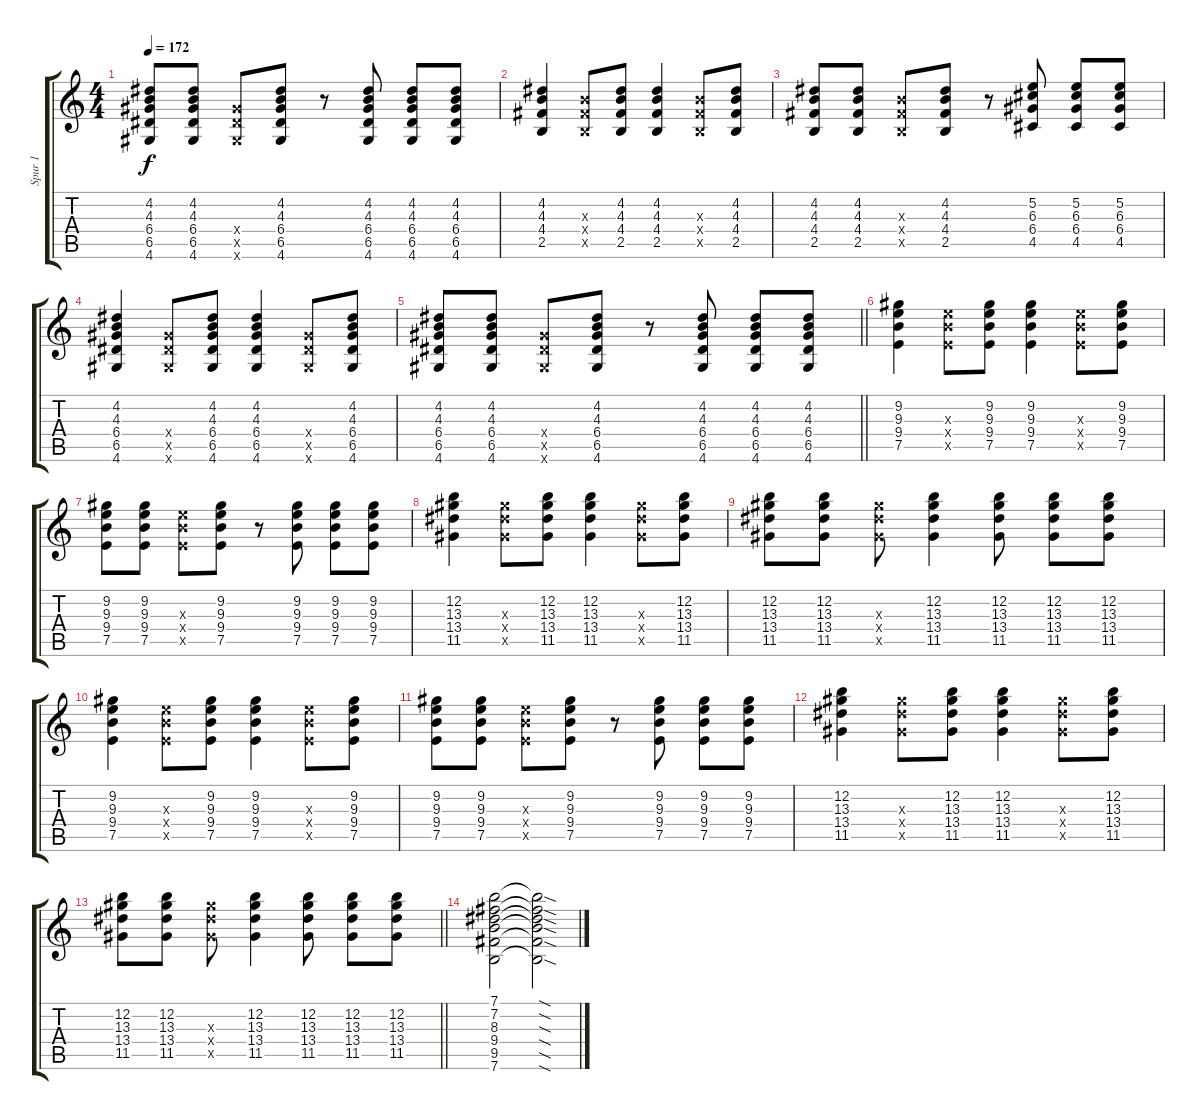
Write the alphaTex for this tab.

\track ("Spur 1" "Spur 1") {instrument overdrivenguitar}
\staff {score tabs}
\tuning (E4 B3 G3 D3 A2 E2) {hide}
\ts (4 4)
\tempo 172
\clef g2
\ks c
(4.2 4.3 6.4 6.5 4.6).8{dy f} (4.2 4.3 6.4 6.5 4.6).8 (6.4{x} 6.5{x} 4.6{x}).8 (4.2 4.3 6.4 6.5 4.6).8 r.8 (4.2 4.3 6.4 6.5 4.6).8 (4.2 4.3 6.4 6.5 4.6).8 (4.2 4.3 6.4 6.5 4.6).8 |
(4.2 4.3 4.4 2.5).4 (4.3{x} 4.4{x} 2.5{x}).8 (4.2 4.3 4.4 2.5).8 (4.2 4.3 4.4 2.5).4 (4.3{x} 4.4{x} 2.5{x}).8 (4.2 4.3 4.4 2.5).8 |
(4.2 4.3 4.4 2.5).8 (4.2 4.3 4.4 2.5).8 (4.3{x} 4.4{x} 2.5{x}).8 (4.2 4.3 4.4 2.5).8 r.8 (5.2 6.3 6.4 4.5).8 (5.2 6.3 6.4 4.5).8 (5.2 6.3 6.4 4.5).8 |
(4.2 4.3 6.4 6.5 4.6).4 (6.4{x} 6.5{x} 4.6{x}).8 (4.2 4.3 6.4 6.5 4.6).8 (4.2 4.3 6.4 6.5 4.6).4 (6.4{x} 6.5{x} 4.6{x}).8 (4.2 4.3 6.4 6.5 4.6).8 |
\barLineRight lightlight
(4.2 4.3 6.4 6.5 4.6).8 (4.2 4.3 6.4 6.5 4.6).8 (6.4{x} 6.5{x} 4.6{x}).8 (4.2 4.3 6.4 6.5 4.6).8 r.8 (4.2 4.3 6.4 6.5 4.6).8 (4.2 4.3 6.4 6.5 4.6).8 (4.2 4.3 6.4 6.5 4.6).8 |
(9.2 9.3 9.4 7.5).4 (9.3{x} 9.4{x} 7.5{x}).8 (9.2 9.3 9.4 7.5).8 (9.2 9.3 9.4 7.5).4 (9.3{x} 9.4{x} 7.5{x}).8 (9.2 9.3 9.4 7.5).8 |
(9.2 9.3 9.4 7.5).8 (9.2 9.3 9.4 7.5).8 (9.3{x} 9.4{x} 7.5{x}).8 (9.2 9.3 9.4 7.5).8 r.8 (9.2 9.3 9.4 7.5).8 (9.2 9.3 9.4 7.5).8 (9.2 9.3 9.4 7.5).8 |
(12.2 13.3 13.4 11.5).4 (13.3{x} 13.4{x} 11.5{x}).8 (12.2 13.3 13.4 11.5).8 (12.2 13.3 13.4 11.5).4 (13.3{x} 13.4{x} 11.5{x}).8 (12.2 13.3 13.4 11.5).8 |
(12.2 13.3 13.4 11.5).8 (12.2 13.3 13.4 11.5).8 (13.3{x} 13.4{x} 11.5{x}).8 (12.2 13.3 13.4 11.5).4 (12.2 13.3 13.4 11.5).8 (12.2 13.3 13.4 11.5).8 (12.2 13.3 13.4 11.5).8 |
(9.2 9.3 9.4 7.5).4 (9.3{x} 9.4{x} 7.5{x}).8 (9.2 9.3 9.4 7.5).8 (9.2 9.3 9.4 7.5).4 (9.3{x} 9.4{x} 7.5{x}).8 (9.2 9.3 9.4 7.5).8 |
(9.2 9.3 9.4 7.5).8 (9.2 9.3 9.4 7.5).8 (9.3{x} 9.4{x} 7.5{x}).8 (9.2 9.3 9.4 7.5).8 r.8 (9.2 9.3 9.4 7.5).8 (9.2 9.3 9.4 7.5).8 (9.2 9.3 9.4 7.5).8 |
(12.2 13.3 13.4 11.5).4 (13.3{x} 13.4{x} 11.5{x}).8 (12.2 13.3 13.4 11.5).8 (12.2 13.3 13.4 11.5).4 (13.3{x} 13.4{x} 11.5{x}).8 (12.2 13.3 13.4 11.5).8 |
\barLineRight lightlight
(12.2 13.3 13.4 11.5).8 (12.2 13.3 13.4 11.5).8 (13.3{x} 13.4{x} 11.5{x}).8 (12.2 13.3 13.4 11.5).4 (12.2 13.3 13.4 11.5).8 (12.2 13.3 13.4 11.5).8 (12.2 13.3 13.4 11.5).8 |
(7.1 7.2 8.3 9.4 9.5 7.6).2 (7.1{sod t} 7.2{sod t} 8.3{sod t} 9.4{sod t} 9.5{sod t} 7.6{sod t}).2
